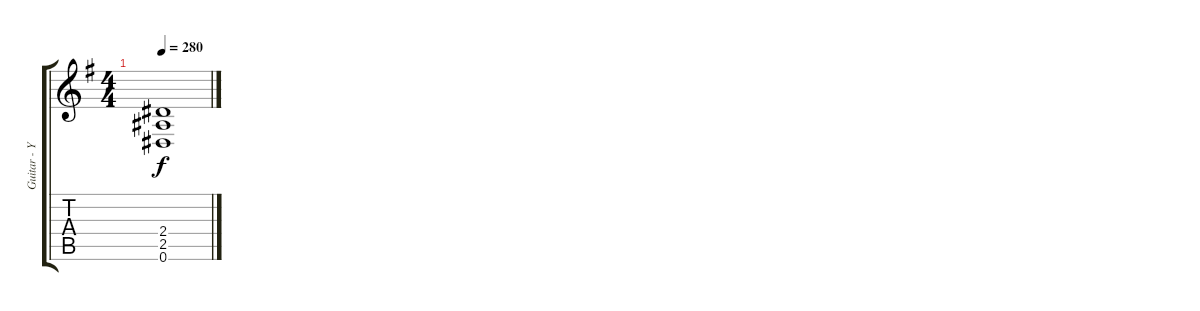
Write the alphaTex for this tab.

\track ("Guitar - Yngwie J. Malmsteen" "Guitar - Y") {instrument overdrivenguitar}
\staff {score tabs}
\tuning (Eb4 Bb3 Gb3 Db3 Ab2 Eb2) {hide}
\ts (4 4)
\tempo 280
\clef g2
\ks eminor
(2.4 2.5 0.6).1{dy f}
